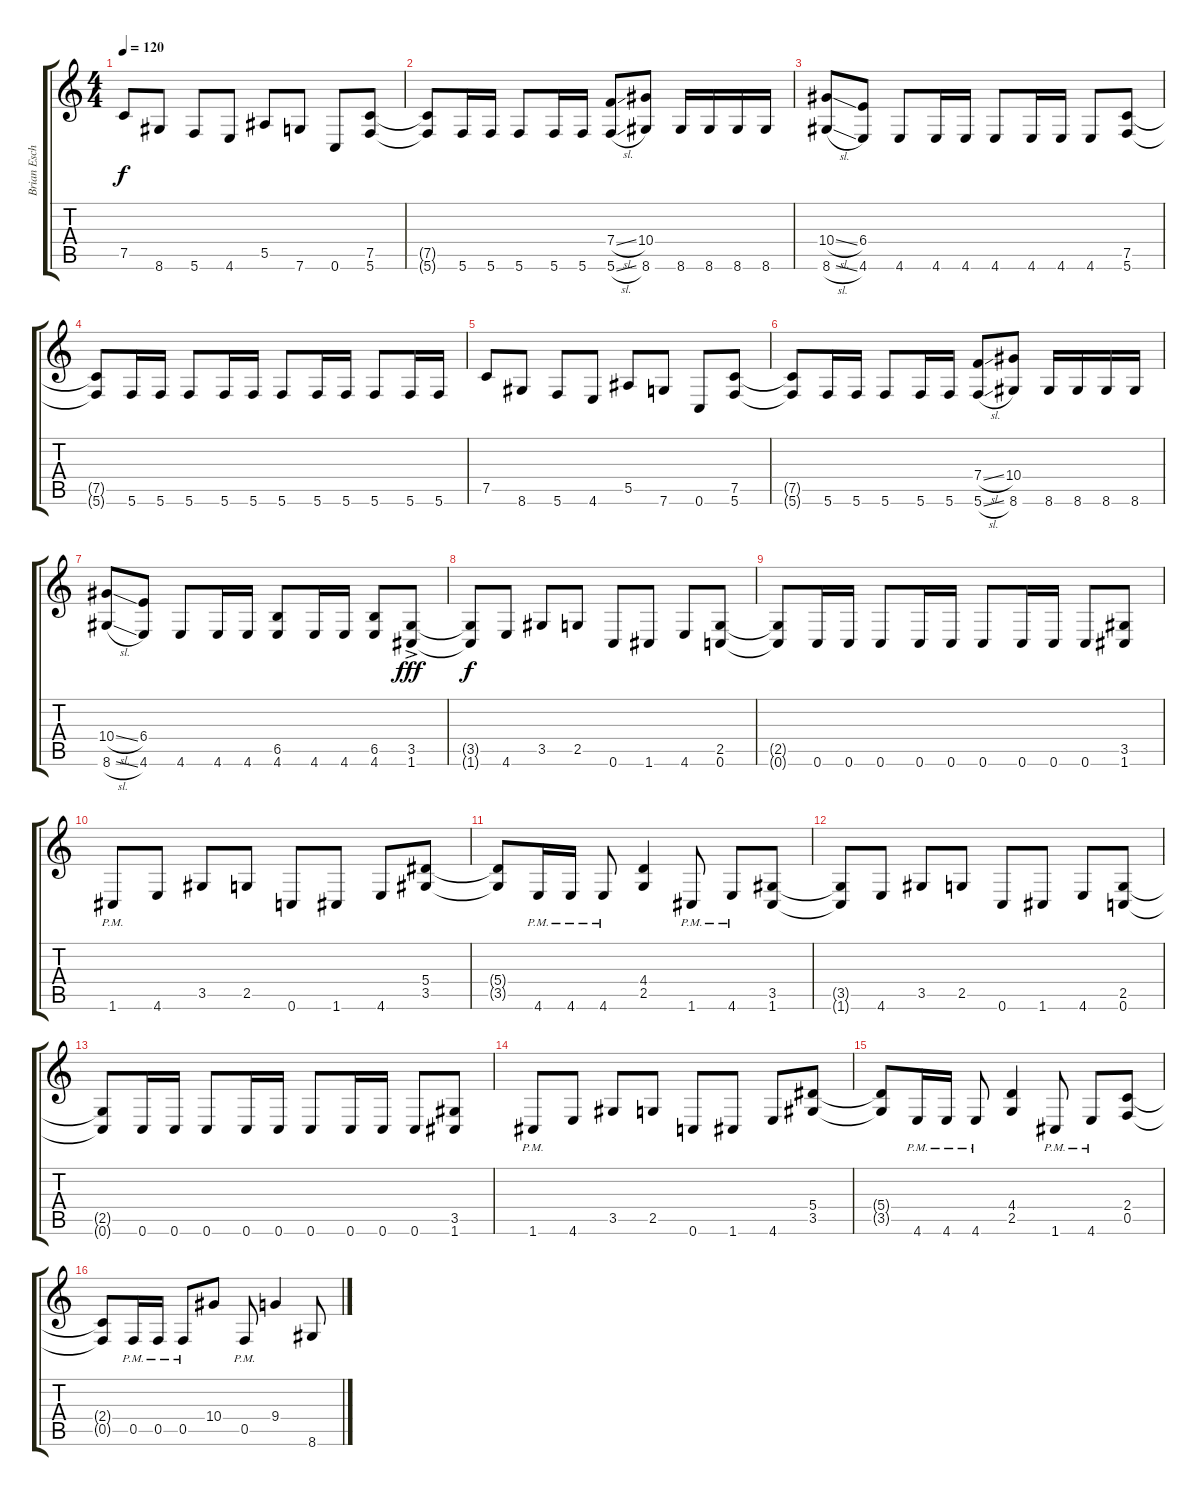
\track ("Brian Eschbach (Lead Guitar)" "Brian Esch") {instrument distortionguitar}
\staff {score tabs}
\tuning (C4 G3 Eb3 Bb2 F2 C2) {hide}
\ts (4 4)
\tempo 120
\clef g2
\ks c
7.5.8{dy f} 8.6.8 5.6.8 4.6.8 5.5.8 7.6.8 0.6.8 (7.5 5.6).8 |
(7.5{t} 5.6{t}).8 5.6.16 5.6.16 5.6.8 5.6.16 5.6.16 (7.4{sl} 5.6{sl}).8 (10.4 8.6).8 8.6.16 8.6.16 8.6.16 8.6.16 |
(10.4{sl} 8.6{sl}).8 (6.4 4.6).8 4.6.8 4.6.16 4.6.16 4.6.8 4.6.16 4.6.16 4.6.8 (7.5 5.6).8 |
(7.5{t} 5.6{t}).8 5.6.16 5.6.16 5.6.8 5.6.16 5.6.16 5.6.8 5.6.16 5.6.16 5.6.8 5.6.16 5.6.16 |
7.5.8 8.6.8 5.6.8 4.6.8 5.5.8 7.6.8 0.6.8 (7.5 5.6).8 |
(7.5{t} 5.6{t}).8 5.6.16 5.6.16 5.6.8 5.6.16 5.6.16 (7.4{sl} 5.6{sl}).8 (10.4 8.6).8 8.6.16 8.6.16 8.6.16 8.6.16 |
(10.4{sl} 8.6{sl}).8 (6.4 4.6).8 4.6.8 4.6.16 4.6.16 (6.5 4.6).8 4.6.16 4.6.16 (6.5 4.6).8 (3.5 1.6{ac}).8{dy fff} |
(3.5{t} 1.6{t}).8{dy f} 4.6.8 3.5.8 2.5.8 0.6.8 1.6.8 4.6.8 (2.5 0.6).8 |
(2.5{t} 0.6{t}).8 0.6.16 0.6.16 0.6.8 0.6.16 0.6.16 0.6.8 0.6.16 0.6.16 0.6.8 (3.5 1.6).8 |
1.6{pm}.8 4.6.8 3.5.8 2.5.8 0.6.8 1.6.8 4.6.8 (5.4 3.5).8 |
(5.4{t} 3.5{t}).8 4.6{pm}.16 4.6{pm}.16 4.6{pm}.8 (4.4 2.5).4 1.6{pm}.8 4.6{pm}.8 (3.5 1.6).8 |
(3.5{t} 1.6{t}).8 4.6.8 3.5.8 2.5.8 0.6.8 1.6.8 4.6.8 (2.5 0.6).8 |
(2.5{t} 0.6{t}).8 0.6.16 0.6.16 0.6.8 0.6.16 0.6.16 0.6.8 0.6.16 0.6.16 0.6.8 (3.5 1.6).8 |
1.6{pm}.8 4.6.8 3.5.8 2.5.8 0.6.8 1.6.8 4.6.8 (5.4 3.5).8 |
(5.4{t} 3.5{t}).8 4.6{pm}.16 4.6{pm}.16 4.6{pm}.8 (4.4 2.5).4 1.6{pm}.8 4.6{pm}.8 (2.4 0.5).8 |
(2.4{t} 0.5{t}).8 0.5{pm}.16 0.5{pm}.16 0.5{pm}.8 10.4.8 0.5{pm}.8 9.4.4 8.6.8
